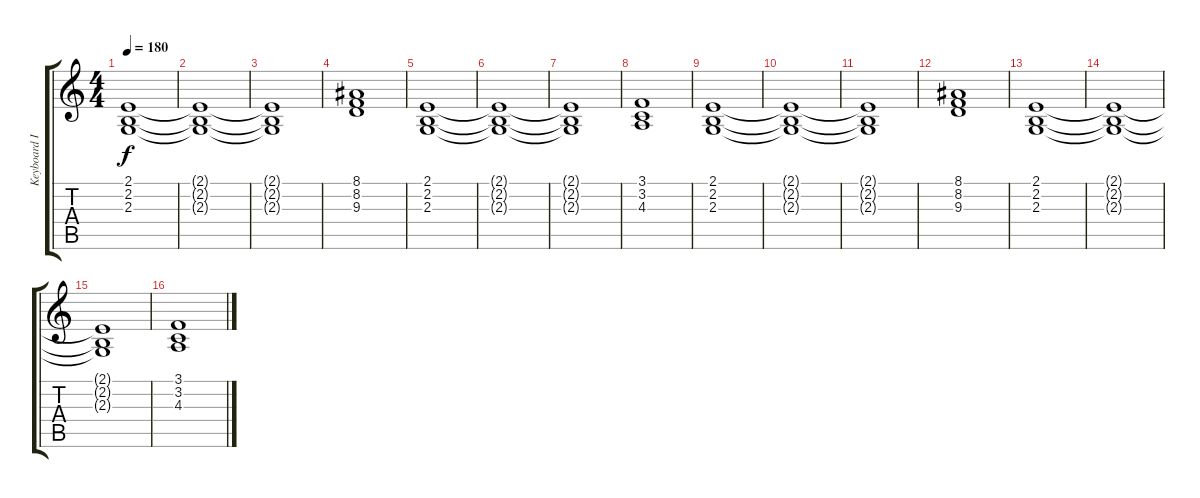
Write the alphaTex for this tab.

\track ("Keyboard I" "Keyboard I") {instrument stringensemble1}
\staff {score tabs}
\tuning (D4 A3 F3 C3 G2 D2) {hide}
\ts (4 4)
\tempo 180
\clef g2
\ks c
(2.1 2.2 2.3).1{dy f} |
(2.1{t} 2.2{t} 2.3{t}).1 |
(2.1{t} 2.2{t} 2.3{t}).1 |
(8.1 8.2 9.3).1 |
(2.1 2.2 2.3).1 |
(2.1{t} 2.2{t} 2.3{t}).1 |
(2.1{t} 2.2{t} 2.3{t}).1 |
(3.1 3.2 4.3).1 |
(2.1 2.2 2.3).1 |
(2.1{t} 2.2{t} 2.3{t}).1 |
(2.1{t} 2.2{t} 2.3{t}).1 |
(8.1 8.2 9.3).1 |
(2.1 2.2 2.3).1 |
(2.1{t} 2.2{t} 2.3{t}).1 |
(2.1{t} 2.2{t} 2.3{t}).1 |
(3.1 3.2 4.3).1
